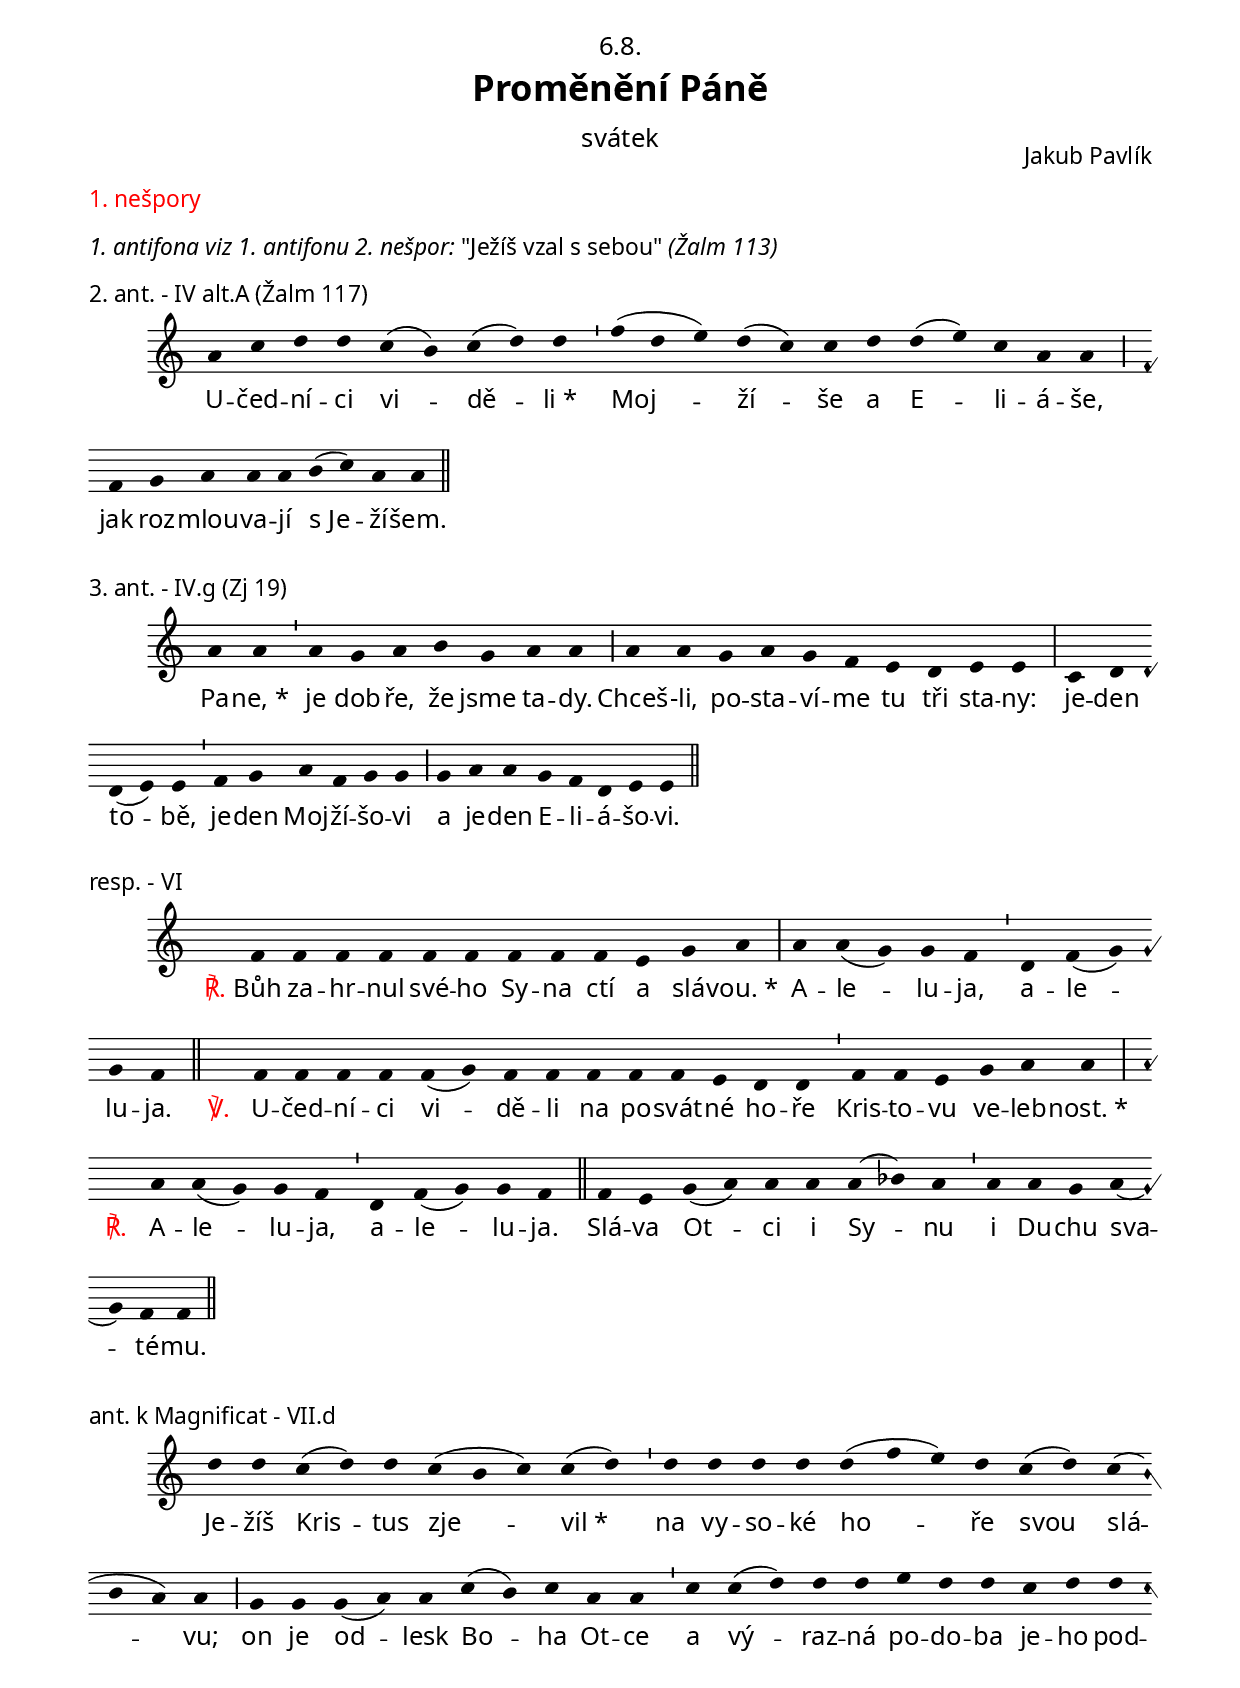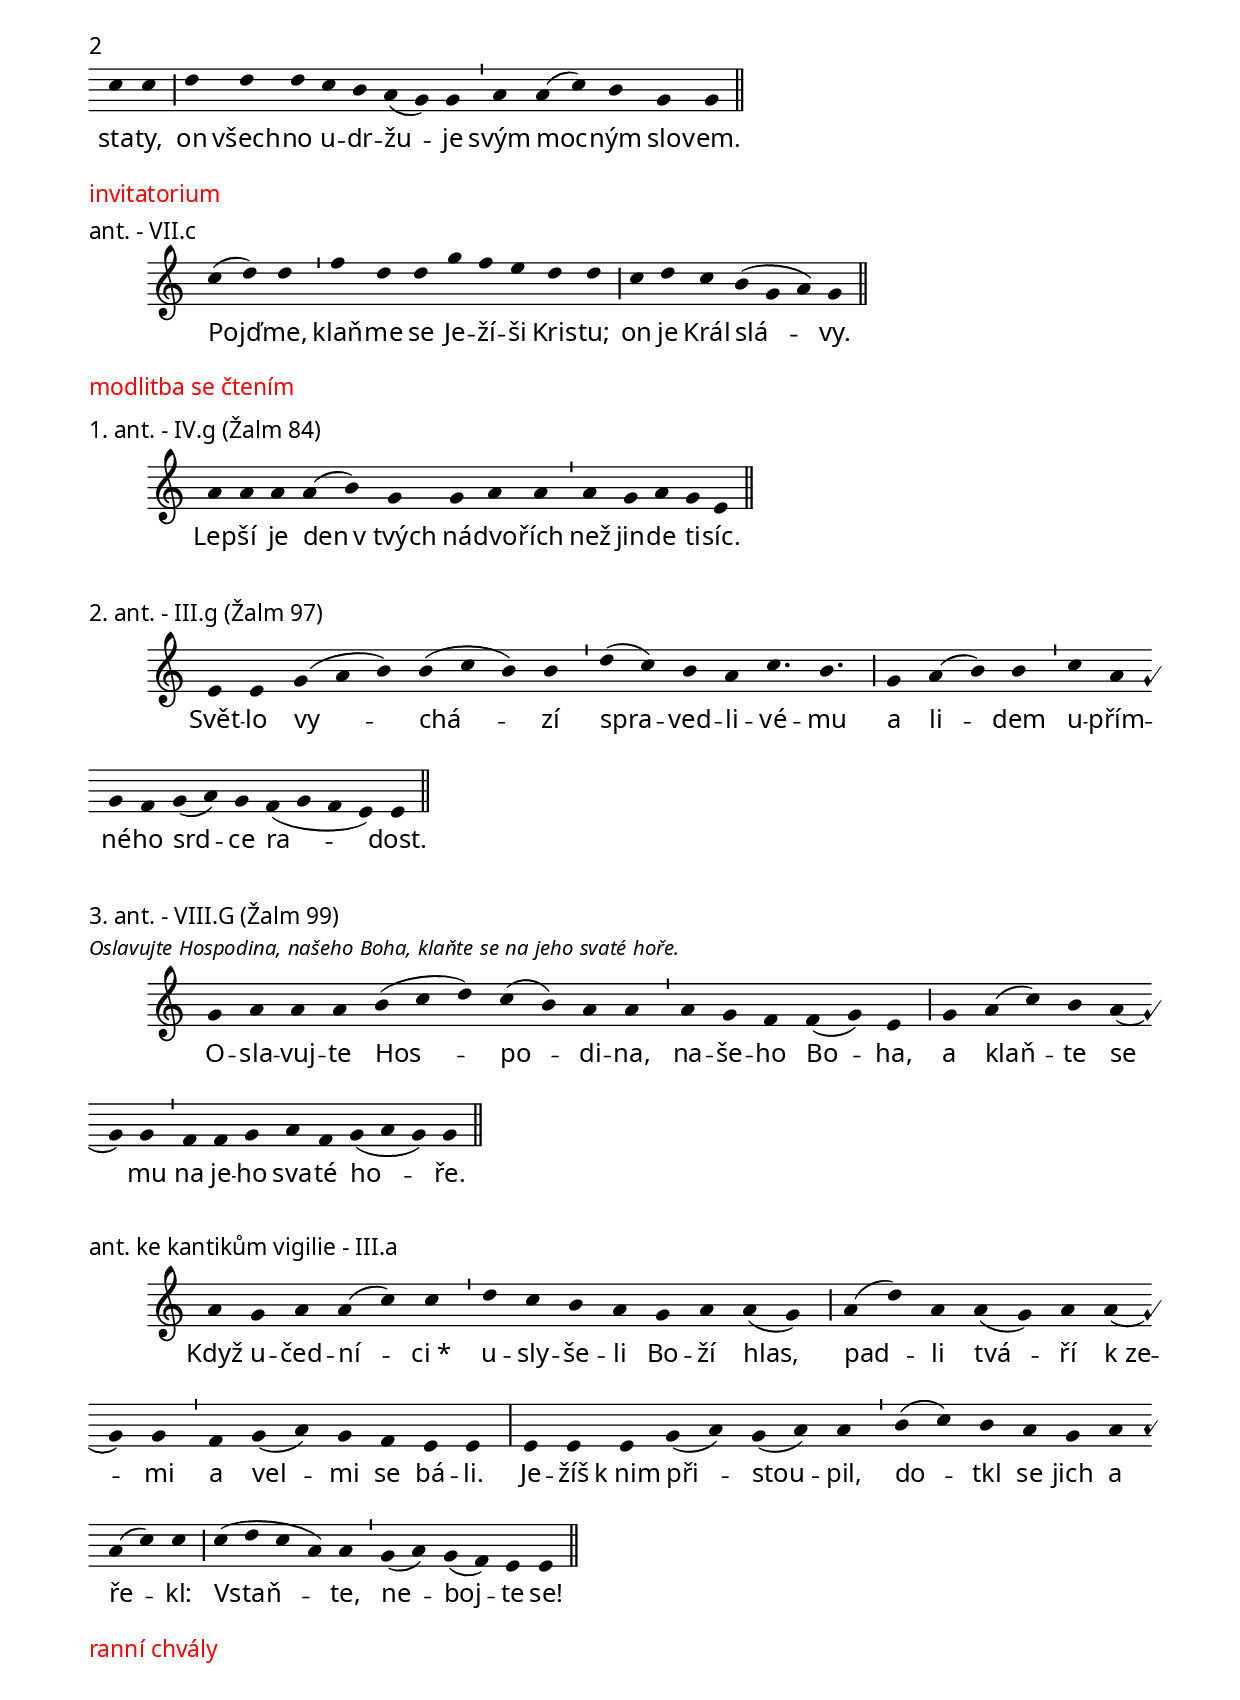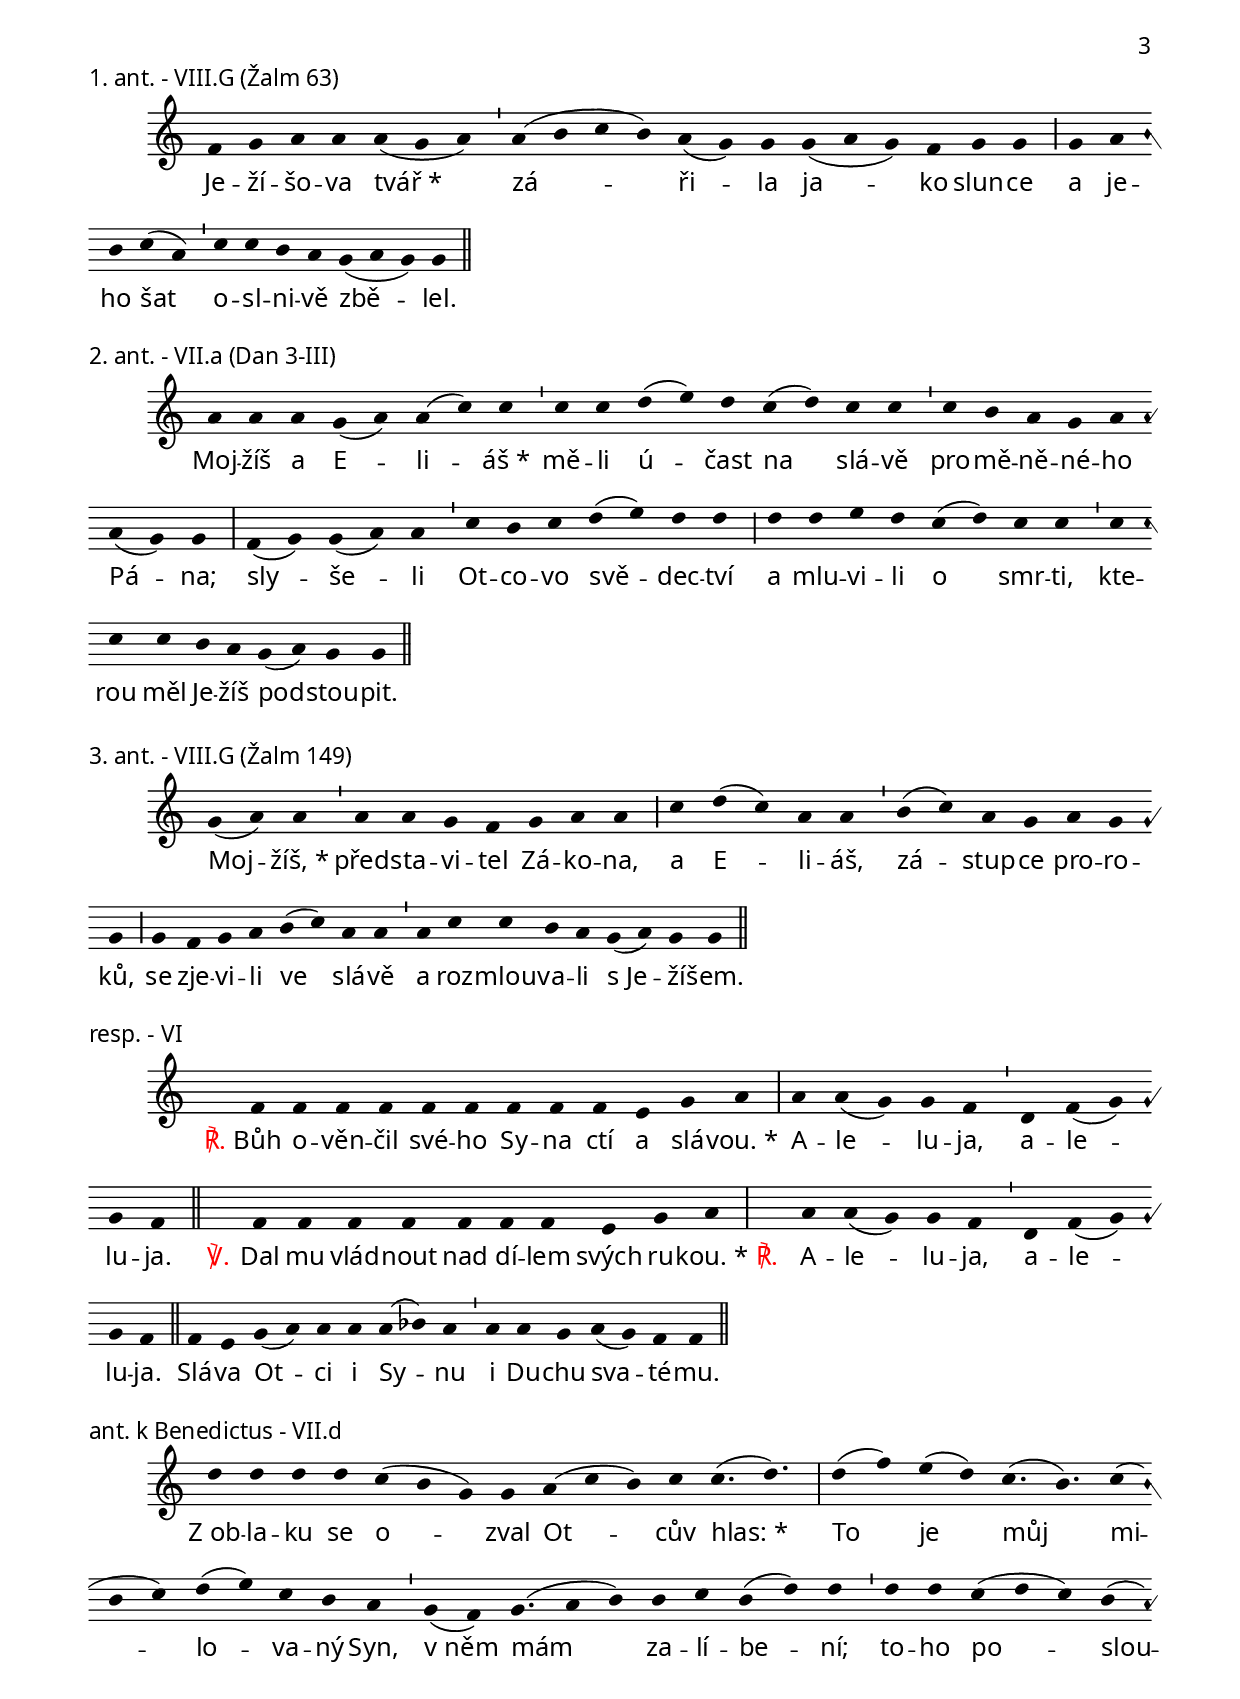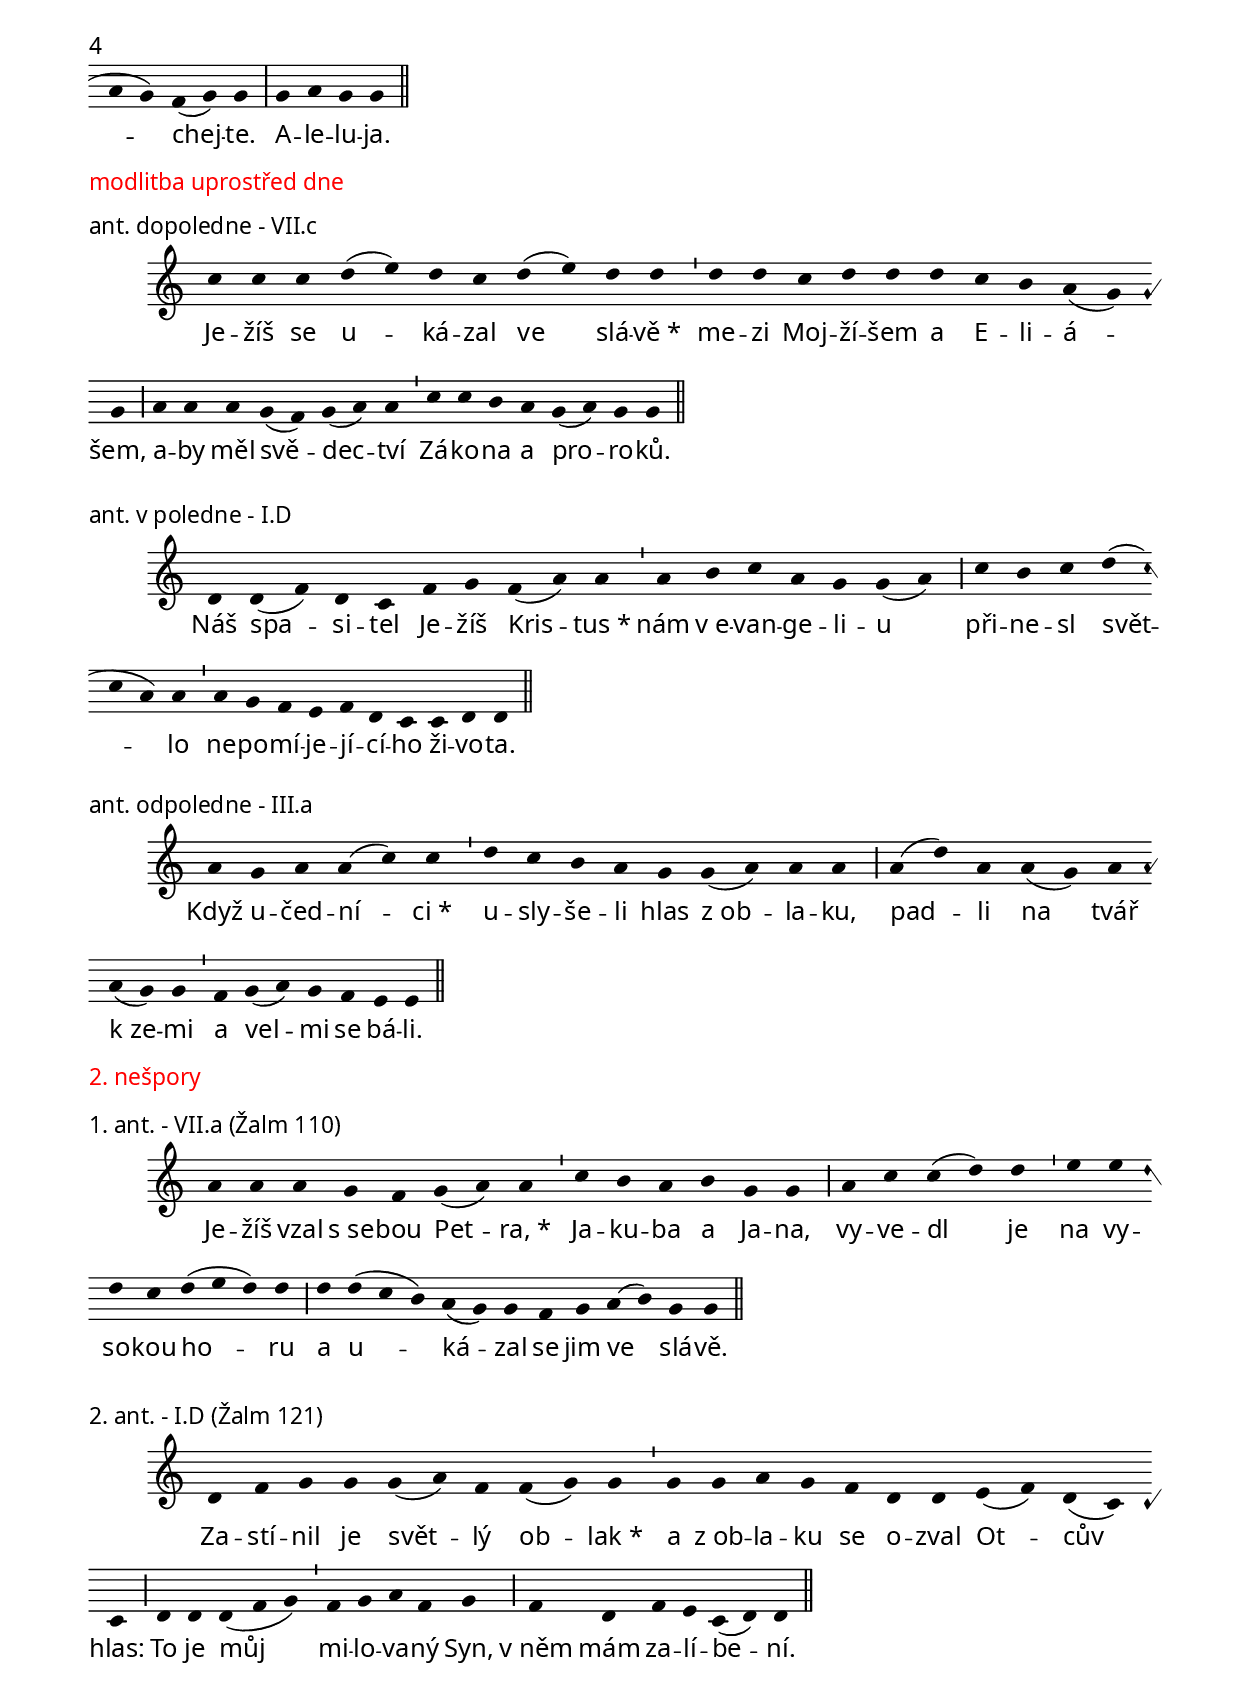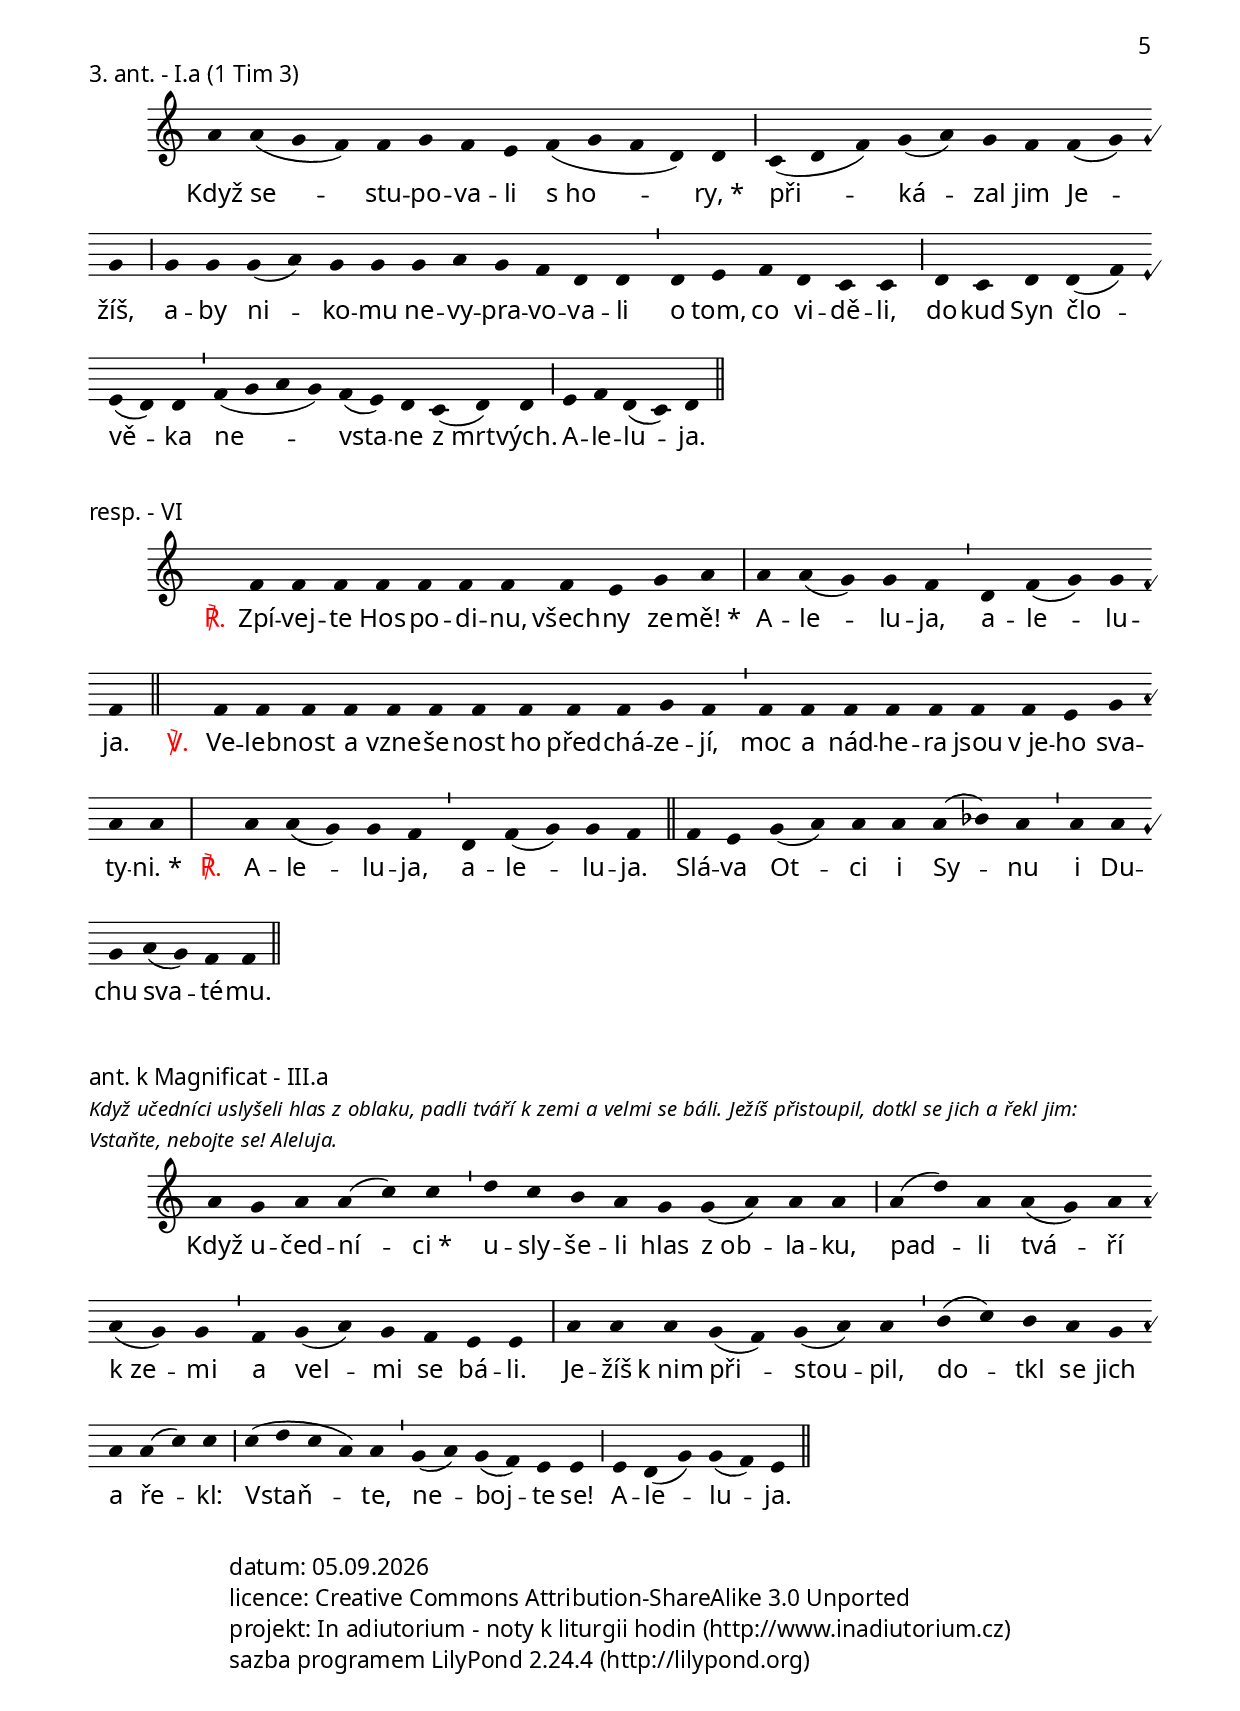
\version "2.15.37"

\include "../spolecne.ly"
\include "../dilyresponsorii.ly"

\header {
  title = \markup\titleSvatek
            "Proměnění Páně"
            svátek
            6.8.
  composer = "Jakub Pavlík"
}

\markup {\nadpisHodinka {"1. nešpory"}}

\markup\italic{1. antifona viz 1. antifonu 2. nešpor: \upright{"\"Ježíš vzal s sebou\""} (Žalm 113)}

\score {
  \relative c'' {
    \choralniRezim
    a c d d c( b) c( d) d \barMin
    f( d e) d( c) c d d( e) c a a \barMaior
    f g a a a b( c) a a \barFinalis
  }
  \addlyrics {
    U -- čed -- ní -- ci vi -- dě -- li_*
    Moj -- ží -- še a E -- li -- á -- še,
    jak roz -- mlou -- va -- jí s_Je -- ží -- šem.
  }
  \header {
    quid = "2. ant."
    modus = "IV alt"
    differentia = "A"
    psalmus = "Žalm 117"
    id = "1ne-a2"
    piece = \markup {\sestavTitulek}
  }
}

\score {
  \relative c'' {
    \choralniRezim
    a4 a \barMin a g a b g a a \barMaior
    a a g a g f e d e e \barMax
    c d d( e) e \barMin
    f g a f g g \barMaior
    g a a g f d e e \barFinalis
  }
  \addlyrics {
    Pa -- ne,_* je dob -- ře, že jsme ta -- dy.
    Chceš -- -li, po -- sta -- ví -- me tu tři sta -- ny:
    je -- den to -- bě,
    je -- den Moj -- ží -- šo -- vi
    a je -- den E -- li -- á -- šo -- vi.
  }
  \header {
    quid = "3. ant."
    modus = "IV"
    differentia = "g"
    psalmus = "Zj 19"
    id = "1ne-a3"
    piece = \markup {\sestavTitulek}
  }
}

\score {
  \relative c' {
    \choralniRezim

    % R
    \neviditelna f
    f4 f f f f f f f f e g a \barMax
    \respVIalelujaResponsum \barFinalis
    % V
    \neviditelna f
    f4 f f f f( g) f f f f f e d d \barMin f f e g a a \barMax
    % R
    \neviditelna a
    \respVIalelujaResponsum \barFinalis
    % Slava
    \respVIalelujaDoxologie \barFinalis
  }
  \addlyrics {
    \Response Bůh za -- hr -- nul své -- ho Sy -- na ctí a slá -- vou._* \textRespAleluja
    \Verse U -- čed -- ní -- ci vi -- dě -- li na po -- svát -- né ho -- ře
    Kris -- to -- vu ve -- leb -- nost._*
    \Response \textRespAleluja
    \textRespDoxologie
  }
  \header {
    quid = "resp."
    modus = "VI"
    id = "1ne-resp"
    piece = \markup {\sestavTitulekResp}
  }
}

\score {
  \relative c'' {
    \choralniRezim
    d d c( d) d c( b c) c( d) \barMin
    d d d d d( f e) d c( d) c( b a) a \barMaior
    g g g( a) a c( b) c a a \barMin
    c c( d) d d e d d c d d c c \barMaior
    d d d c b a( g) g \barMin
    a a( c) b g g \barFinalis
  }
  \addlyrics {
    Je -- žíš Kris -- tus zje -- vil_*
    na vy -- so -- ké ho -- ře svou slá -- vu;
    on je od -- lesk Bo -- ha Ot -- ce
    a vý -- raz -- ná po -- do -- ba je -- ho pod -- sta -- ty,
    on všech -- no u -- dr -- žu -- je
    svým moc -- ným slo -- vem.
  }
  \header {
    quid = "ant. k Magnificat"
    modus = "VII"
    differentia = "d"
    psalmus = ""
    id = "1ne-amag"
    piece = \markup {\sestavTitulekBezZalmu}
  }
}

\markup {\nadpisHodinka {"invitatorium"}}

\score {
  \relative c'' {
    \choralniRezim
    c4( d) d \barMin f d d g f e d d \barMaior
    c d c b( g a) g \barFinalis
  }
  \addlyrics {
    Pojď -- me, klaň -- me se Je -- ží -- ši Kris -- tu;
    on je Král slá -- vy.
  }
  \header {
    quid = "ant."
    modus = "VII"
    differentia = "c"
    psalmus = ""
    placet = "bez úprav zkopírovat hotovou melodii pro téměř shodný text bylo svůdné,
    jenže _králů_ (dvě dlouhé) má jiný rytmus než _slávy_ (dlouhá-krátká),
    takže kopie je méně uspokojivá"
    id = "invit"
    fial = "mezidobi_kristakrale.ly#invit?jiny_text"
    piece = \markup {\sestavTitulekBezZalmu}
  }
}

\markup {\nadpisHodinka {"modlitba se čtením"}}

\score {
  \relative c'' {
    \choralniRezim
    a4 a a a( b) g g a a \barMin
    a g a g e \barFinalis
  }
  \addlyrics {
    Lep -- ší je den v_tvých ná -- dvo -- řích
    než jin -- de ti -- síc.
  }
  \header {
    quid = "1. ant."
    modus = "IV"
    differentia = "g"
    psalmus = "Žalm 84"
    id = "mc-a1"
    piece = \markup {\sestavTitulek}
  }
}

\score {
  \relative c' {
    \choralniRezim
    e4 e g( a b) b( c b) b \barMin
    d( c) b a c4. b \barMaior
    g4 a( b) b \barMin
    c a g f g( a) g f( g f e) e \barFinalis
  }
  \addlyrics {
    Svět -- lo vy -- chá -- zí
    spra -- ved -- li -- vé -- mu
    a li -- dem
    u -- přím -- né -- ho srd -- ce ra -- dost.
  }
  \header {
    quid = "2. ant."
    modus = "III"
    differentia = "g"
    psalmus = "Žalm 97"
    fial = "antifony/velikonoce_tyden2_4streda.ly#rch-a3?-aleluja"
    id = "mc-a2"
    piece = \markup {\sestavTitulek}
  }
}

\score {
  \relative c'' {
    \choralniRezim
    g4 a a a b( c d) c( b) a a \barMin a g f f( g) e \barMaior
    g a( c) b a( g) g \barMin f f g a f g( a g) g \barFinalis
  }
  \addlyrics {
    O -- sla -- vuj -- te Hos -- po -- di -- na, na -- še -- ho Bo -- ha,
    a klaň -- te se mu na je -- ho sva -- té ho -- ře.
  }
  \header {
    textus_approbatus = "Oslavujte Hospodina, našeho Boha, klaňte se na jeho svaté hoře."
    quid = "3. ant."
    modus = "VIII"
    differentia = "G"
    psalmus = "Žalm 99"
    fial = "antifony/tyden3_5ctvrtek.ly#rch-ant3"
    id = "mc-a3"
    piece = \markup {\sestavTitulek}
  }
}

\score {
  \relative c'' {
    \choralniRezim
    a4 g a a( c) c \barMin d c b a g a a( g) \barMaior
    a4( d) a a( g) a a( g) g \barMin
    f g( a) g f e e \barMax

    e4 e e g( a) g( a) a \barMin b( c) b a g a a( c) c \barMaior
    c( d c a) a \barMin g( a) g( f) e e \barFinalis
  }
  \addlyrics {
    Když u -- čed -- ní -- ci_* u -- sly -- še -- li Bo -- ží hlas,
    pad -- li tvá -- ří k_ze -- mi
    a vel -- mi se bá -- li.

    Je -- žíš k_nim při -- stou -- pil, do -- tkl se jich a ře -- kl:
    Vstaň -- te, ne -- boj -- te se!
  }
  \header {
    quid = "ant. ke kantikům vigilie"
    modus = "III"
    differentia = "a"
    psalmus = ""
    fial = "sanktoral/0806promenenipane.ly#2ne-amag?-aleluja&upraveno&jiny_text"
    id = "mc-avig"
    piece = \markup {\sestavTitulekBezZalmu}
  }
}

\markup {\nadpisHodinka {"ranní chvály"}}

\score {
  \relative c' {
    \choralniRezim
    f4 g a a a( g a) \barMin a( b c b) a( g) g g( a g) f g g \barMaior
    g a b c( a) \barMin c c b a g( a g) g \barFinalis
  }
  \addlyrics {
    Je -- ží -- šo -- va tvář_* zá -- ři -- la ja -- ko slun -- ce
    a je -- ho šat o -- sl -- ni -- vě zbě -- lel.
  }
  \header {
    quid = "1. ant."
    modus = "VIII"
    differentia = "G"
    psalmus = "Žalm 63"
    id = "rch-a1"
    piece = \markup {\sestavTitulek}
  }
}

\score {
  \relative c'' {
    \choralniRezim
    a4 a a g( a) a( c) c \barMin
    c c d( e) d c( d) c c \barMin
    c b a g a a( g) g \barMax
    f( g) g( a) a \barMin c b c d( e) d d \barMaior
    d d e d c( d) c c \barMin
    c c c b a g( a) g g \barFinalis
  }
  \addlyrics {
    Moj -- žíš a E -- li -- áš_*
    mě -- li ú -- čast na slá -- vě
    pro -- mě -- ně -- né -- ho Pá -- na;
    sly -- še -- li Ot -- co -- vo svě -- dec -- tví
    a mlu -- vi -- li o smr -- ti,
    kte -- rou měl Je -- žíš pod -- stou -- pit.
  }
  \header {
    quid = "2. ant."
    modus = "VII"
    differentia = "a"
    psalmus = "Dan 3-III"
    id = "rch-a2"
    piece = \markup {\sestavTitulek}
  }
}

\score {
  \relative c'' {
    \choralniRezim
    g4( a) a \barMin a a g f g a a \barMaior
    c d( c) a a \barMin b( c) a g a g g \barMaior
    g f g a b( c) a a \barMin
    a c c b a g( a) g g \barFinalis
  }
  \addlyrics {
    Moj -- žíš,_* před -- sta -- vi -- tel Zá -- ko -- na,
    a E -- li -- áš, zá -- stup -- ce pro -- ro -- ků,
    se zje -- vi -- li ve slá -- vě
    a roz -- mlou -- va -- li s_Je -- ží -- šem.
  }
  \header {
    quid = "3. ant."
    modus = "VIII"
    differentia = "G"
    psalmus = "Žalm 149"
    id = "rch-a3"
    piece = \markup {\sestavTitulek}
  }
}

\score {
  \relative c' {
    \choralniRezim

    % R
    \neviditelna f
    f4 f f f f f f f f e g a \barMax
    \respVIalelujaResponsum \barFinalis
    % V
    \neviditelna f
    f4 f f f f f f e g a \barMax
    % R
    \neviditelna a
    \respVIalelujaResponsum \barFinalis
    % Slava
    \respVIalelujaDoxologie \barFinalis
  }
  \addlyrics {
    \Response Bůh o -- věn -- čil své -- ho Sy -- na ctí a slá -- vou._* \textRespAleluja
    \Verse Dal mu vlád -- nout nad dí -- lem svých ru -- kou._*
    \Response \textRespAleluja
    \textRespDoxologie
  }
  \header {
    quid = "resp."
    modus = "VI"
    id = "rch-resp"
    piece = \markup {\sestavTitulekResp}
  }
}

\score {
  \relative c'' {
    \choralniRezim
    d4 d d d c( b g) g a( c b) c c4.( d) \barMax
    d4( f) e( d) c4.( b) c4( b c) d( e) c b a \barMin
    g4( f) g4.( a4 b) b c b( d) d \barMin
    d d c( d c) b( a g) f( g) g \barMax
    g a g g \barFinalis
  }
  \addlyrics {
    Z_ob -- la -- ku se o -- zval Ot -- cův hlas:_*
    To je můj mi -- lo -- va -- ný Syn,
    v_něm mám za -- lí -- be -- ní;
    to -- ho po -- slou -- chej -- te.
    A -- le -- lu -- ja.
  }
  \header {
    quid = "ant. k Benedictus"
    modus = "VII"
    differentia = "d"
    psalmus = ""
    fial = "vanoce_zjevenipane.ly#krtu-2ne-a1?konec&+aleluja"
    placet = "bude vhodné mírně prořezat;
    _v něm mám zalíbení_ jinak - těžko se to zpívá a nemá to žádnou zvláštní
    hodnotu, která by tu náročnost ospravedlňovala"
    id = "rch-aben"
    piece = \markup {\sestavTitulekBezZalmu}
  }
}

\markup {\nadpisHodinka {"modlitba uprostřed dne"}}

\score {
  \relative c'' {
    \choralniRezim
    c4 c c d( e) d c d( e) d d \barMin
    d d c d d d c b a( g) g \barMaior
    a a a g( f) g( a) a \barMin
    c c b a g( a) g g \barFinalis
  }
  \addlyrics {
    Je -- žíš se u -- ká -- zal ve slá -- vě_*
    me -- zi Moj -- ží -- šem a E -- li -- á -- šem,
    a -- by měl svě -- dec -- tví
    Zá -- ko -- na a pro -- ro -- ků.
  }
  \header {
    quid = "ant. dopoledne"
    modus = "VII"
    differentia = "c"
    psalmus = ""
    id = "tercie"
    piece = \markup {\sestavTitulekBezZalmu}
  }
}

\score {
  \relative c' {
    \choralniRezim
    d4 d( f) d c f g f( a) a \barMin
    a b c a g g( a) \barMaior
    c b c d( c a) a \barMin
    a g f e f d c c d d \barFinalis
  }
  \addlyrics {
    Náš spa -- si -- tel Je -- žíš Kris -- tus_*
    nám v_e -- van -- ge -- li -- u
    při -- ne -- sl svět -- lo
    ne -- po -- mí -- je -- jí -- cí -- ho ži -- vo -- ta.
  }
  \header {
    quid = "ant. v poledne"
    modus = "I"
    differentia = "D"
    psalmus = ""
    id = "sexta"
    piece = \markup {\sestavTitulekBezZalmu}
  }
}

\score {
  \relative c'' {
    \choralniRezim
    a4 g a a( c) c \barMin d c b a g g( a) a a \barMaior
    a4( d) a a( g) a a( g) g \barMin
    f g( a) g f e e \barFinalis
  }
  \addlyrics {
    Když u -- čed -- ní -- ci_* u -- sly -- še -- li hlas z_ob -- la -- ku,
    pad -- li na tvář k_ze -- mi
    a vel -- mi se bá -- li.
  }
  \header {
    quid = "ant. odpoledne"
    modus = "III"
    differentia = "a"
    psalmus = ""
    id = "nona"
    piece = \markup {\sestavTitulekBezZalmu}
  }
}

\markup {\nadpisHodinka {"2. nešpory"}}

\score {
  \relative c'' {
    \choralniRezim
    a4 a a g f g( a) a \barMin c b a b g g \barMaior
    a c c( d) d \barMin e e d c d( e d) d \barMaior
    d d( c b) a( g) g f g a( b) g g \barFinalis
  }
  \addlyrics {
    Je -- žíš vzal s_se -- bou Pet -- ra,_* Ja -- ku -- ba a Ja -- na,
    vy -- ve -- dl je na vy -- so -- kou ho -- ru
    a u -- ká -- zal se jim ve slá -- vě.
  }
  \header {
    quid = "1. ant."
    modus = "VII"
    differentia = "a"
    psalmus = "Žalm 110"
    id = "2ne-a1"
    piece = \markup {\sestavTitulek}
  }
}

\score {
  \relative c' {
    \choralniRezim
    d4 f g g g( a) f f( g) g \barMin
    g g a g f d d e( f) d( c) c \barMaior
    d d d( f g) \barMin f g a f g \barMaior
    f d f e c( d) d \barFinalis
  }
  \addlyrics {
    Za -- stí -- nil je svět -- lý ob -- lak_*
    a z_ob -- la -- ku se o -- zval Ot -- cův hlas:
    To je můj mi -- lo -- va -- ný Syn,
    v_něm mám za -- lí -- be -- ní.
  }
  \header {
    quid = "2. ant."
    modus = "I"
    differentia = "D"
    psalmus = "Žalm 121"
    id = "2ne-a2"
    piece = \markup {\sestavTitulek}
  }
}

\score {
  \relative c'' {
    \choralniRezim
    a4 a( g f) f g f e f( g f d) d \barMaior
    c( d f) g( a) g f f( g) g \barMaior
    g g g( a) g g g a g f d d \barMin d e f d c c \barMaior
    d c d d( f) e( d) d \barMin f( g a g) f( e) d c( d) d \barMaior
    e f d( c) d \barFinalis
  }
  \addlyrics {
    Když se -- stu -- po -- va -- li s_ho -- ry,_*
    při -- ká -- zal jim Je -- žíš,
    a -- by ni -- ko -- mu ne -- vy -- pra -- vo -- va -- li o tom, co vi -- dě -- li,
    do -- kud Syn člo -- vě -- ka ne -- vsta -- ne z_mrt -- vých.
    A -- le -- lu -- ja.
  }
  \header {
    quid = "3. ant."
    modus = "I"
    differentia = "a"
    psalmus = "1 Tim 3"
    id = "2ne-a3"
    piece = \markup {\sestavTitulek}
  }
}

\score {
  \relative c' {
    \choralniRezim

    % R
    \neviditelna f
    f4 f f f f f f f e g a \barMax
    \respVIalelujaResponsum \barFinalis
    % V
    \neviditelna f
    f4 f f f f f f f f f g f \barMin
    f f f f f f f e g a a \barMax
    % R
    \neviditelna a
    \respVIalelujaResponsum \barFinalis
    % Slava
    \respVIalelujaDoxologie \barFinalis
  }
  \addlyrics {
    \Response Zpí -- vej -- te Hos -- po -- di -- nu, všech -- ny ze -- mě!_* \textRespAleluja
    \Verse Ve -- leb -- nost a vzne -- še -- nost ho před -- chá -- ze -- jí,
    moc a nád -- he -- ra jsou v_je -- ho sva -- ty -- ni._*
    \Response \textRespAleluja
    \textRespDoxologie
  }
  \header {
    quid = "resp."
    modus = "VI"
    id = "2ne-resp"
    piece = \markup {\sestavTitulekResp}
  }
}

\score {
  \relative c'' {
    \choralniRezim
    a4 g a a( c) c \barMin d c b a g g( a) a a \barMaior
    a4( d) a a( g) a a( g) g \barMin
    f g( a) g f e e \barMax

    a a a g( f) g( a) a \barMin b( c) b a g a a( c) c \barMaior
    c( d c a) a \barMin g( a) g( f) e e \barMaior
    e d( g) g( f) e \barFinalis
  }
  \addlyrics {
    Když u -- čed -- ní -- ci_* u -- sly -- še -- li hlas z_ob -- la -- ku,
    pad -- li tvá -- ří k_ze -- mi
    a vel -- mi se bá -- li.

    Je -- žíš k_nim při -- stou -- pil, do -- tkl se jich a ře -- kl:
    Vstaň -- te, ne -- boj -- te se!
    A -- le -- lu -- ja.
  }
  \header {
    textus_approbatus = "Když učedníci uslyšeli hlas z oblaku,
    padli tváří k zemi a velmi se báli.
    Ježíš přistoupil, dotkl se jich a řekl jim: Vstaňte, nebojte se! Aleluja."
    quid = "ant. k Magnificat"
    modus = "III"
    differentia = "a"
    psalmus = ""
    fial = "sanktoral/0806promenenipane.ly#nona?delsi_text"
    id = "2ne-amag"
    fons = "1. část: zde, uprostřed dne, odpoledne"
    piece = \markup {\sestavTitulekBezZalmu}
  }
}